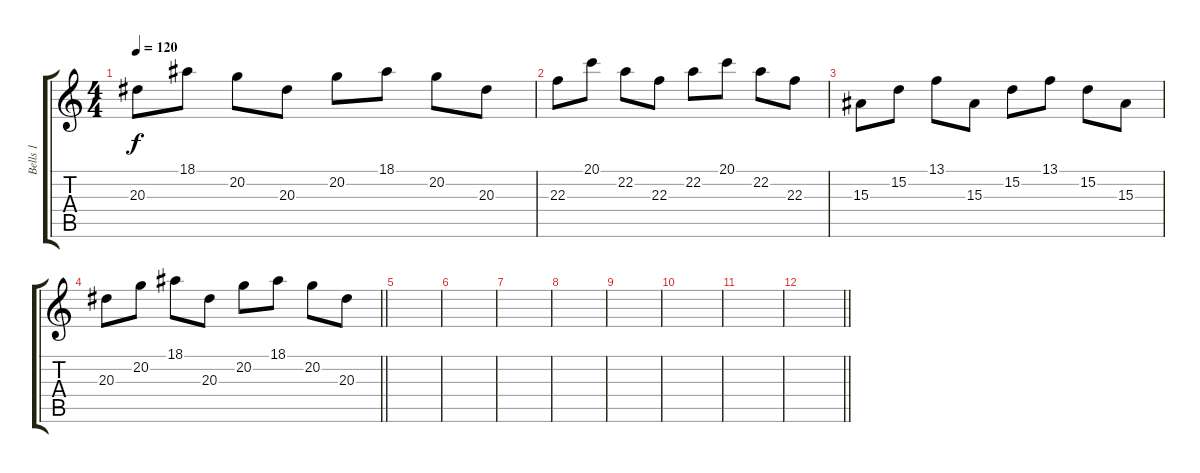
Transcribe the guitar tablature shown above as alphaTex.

\track ("Bells 1" "Bells 1") {instrument musicbox}
\staff {score tabs}
\tuning (E4 B3 G3 D3 A2 E2) {hide}
\ts (4 4)
\tempo 120
\clef g2
\ks c
20.3.8{dy f} 18.1.8 20.2.8 20.3.8 20.2.8 18.1.8 20.2.8 20.3.8 |
22.3.8 20.1.8 22.2.8 22.3.8 22.2.8 20.1.8 22.2.8 22.3.8 |
15.3.8 15.2.8 13.1.8 15.3.8 15.2.8 13.1.8 15.2.8 15.3.8 |
\barLineRight lightlight
20.3.8 20.2.8 18.1.8 20.3.8 20.2.8 18.1.8 20.2.8 20.3.8 |
|
|
|
|
|
|
|
\barLineRight lightlight
